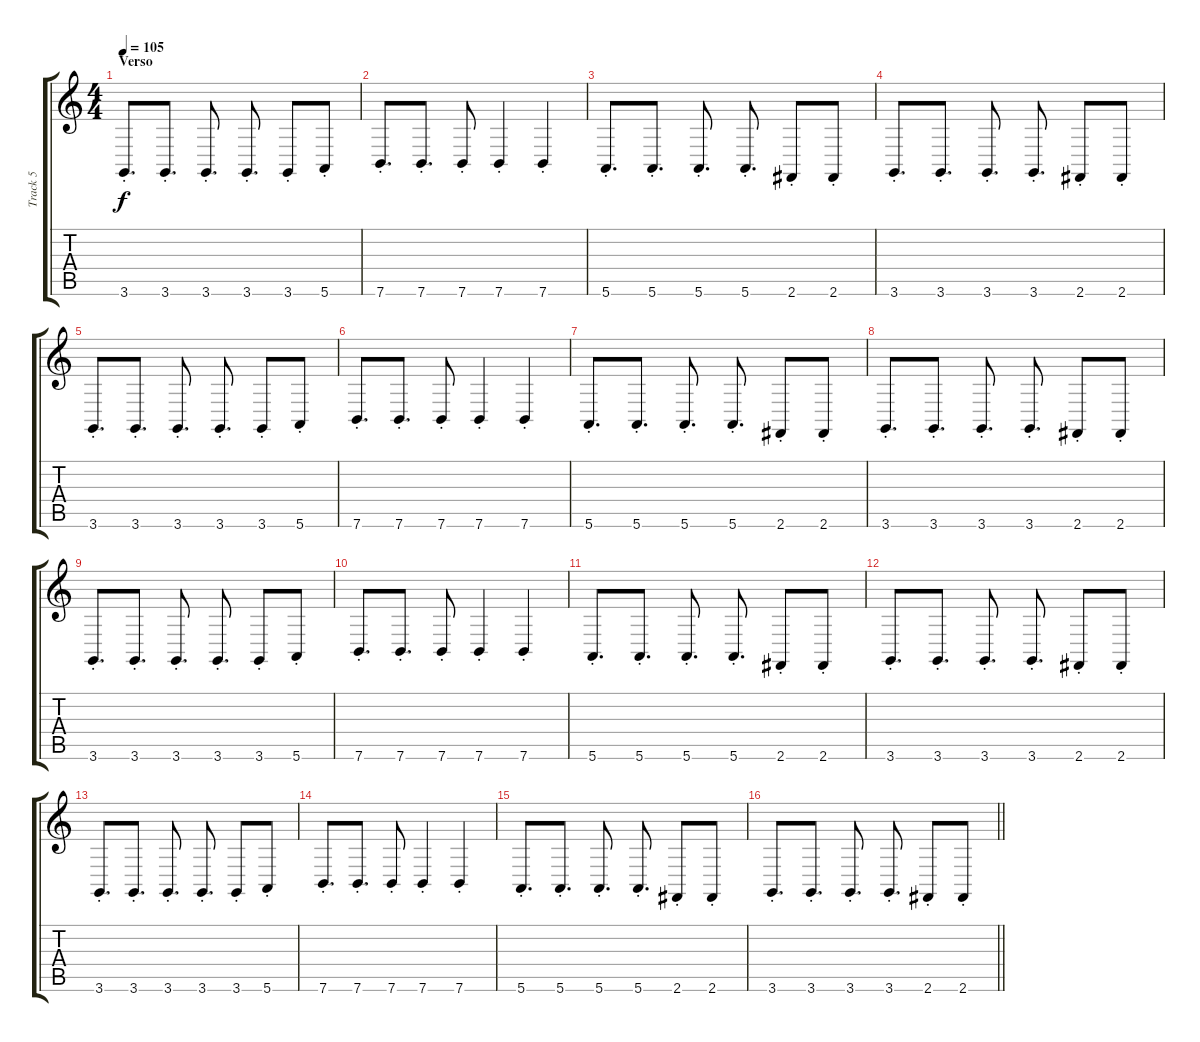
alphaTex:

\track ("Track 5" "Track 5") {instrument lead2sawtooth}
\staff {score tabs}
\tuning (E4 B3 G3 D3 A2 E2) {hide}
\ts (4 4)
\section ("" "Verso")
\tempo 105
\clef g2
\ks c
3.6{st}.8{d dy f} 3.6{st}.8{d} 3.6{st}.8{d} 3.6{st}.8{d} 3.6{st}.8 5.6{st}.8 |
7.6{st}.8{d} 7.6{st}.8{d} 7.6{st}.8 7.6{st}.4 7.6{st}.4 |
5.6{st}.8{d} 5.6{st}.8{d} 5.6{st}.8{d} 5.6{st}.8{d} 2.6{st}.8 2.6{st}.8 |
3.6{st}.8{d} 3.6{st}.8{d} 3.6{st}.8{d} 3.6{st}.8{d} 2.6{st}.8 2.6{st}.8 |
3.6{st}.8{d} 3.6{st}.8{d} 3.6{st}.8{d} 3.6{st}.8{d} 3.6{st}.8 5.6{st}.8 |
7.6{st}.8{d} 7.6{st}.8{d} 7.6{st}.8 7.6{st}.4 7.6{st}.4 |
5.6{st}.8{d} 5.6{st}.8{d} 5.6{st}.8{d} 5.6{st}.8{d} 2.6{st}.8 2.6{st}.8 |
3.6{st}.8{d} 3.6{st}.8{d} 3.6{st}.8{d} 3.6{st}.8{d} 2.6{st}.8 2.6{st}.8 |
3.6{st}.8{d} 3.6{st}.8{d} 3.6{st}.8{d} 3.6{st}.8{d} 3.6{st}.8 5.6{st}.8 |
7.6{st}.8{d} 7.6{st}.8{d} 7.6{st}.8 7.6{st}.4 7.6{st}.4 |
5.6{st}.8{d} 5.6{st}.8{d} 5.6{st}.8{d} 5.6{st}.8{d} 2.6{st}.8 2.6{st}.8 |
3.6{st}.8{d} 3.6{st}.8{d} 3.6{st}.8{d} 3.6{st}.8{d} 2.6{st}.8 2.6{st}.8 |
3.6{st}.8{d} 3.6{st}.8{d} 3.6{st}.8{d} 3.6{st}.8{d} 3.6{st}.8 5.6{st}.8 |
7.6{st}.8{d} 7.6{st}.8{d} 7.6{st}.8 7.6{st}.4 7.6{st}.4 |
5.6{st}.8{d} 5.6{st}.8{d} 5.6{st}.8{d} 5.6{st}.8{d} 2.6{st}.8 2.6{st}.8 |
\barLineRight lightlight
3.6{st}.8{d} 3.6{st}.8{d} 3.6{st}.8{d} 3.6{st}.8{d} 2.6{st}.8 2.6{st}.8
